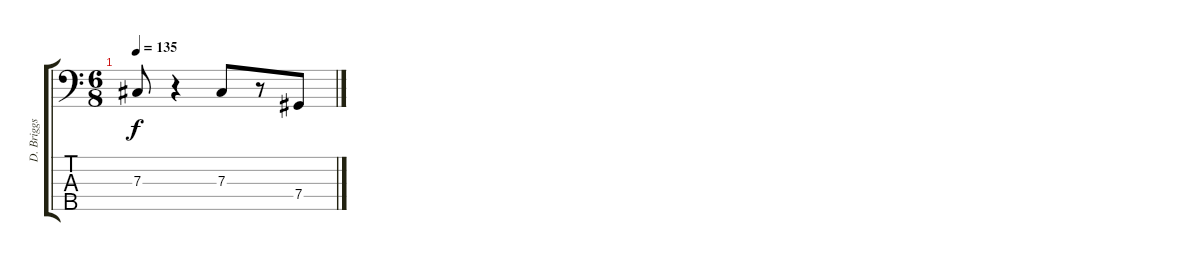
\track ("D. Briggs Bass" "D. Briggs ") {instrument electricbassfinger}
\staff {score tabs}
\tuning (E2 B1 Gb1 Db1 Ab0) {hide}
\ts (6 8)
\tempo 135
\clef f4
\ks c
7.3.8{dy f} r.4 7.3.8 r.8 7.4.8
